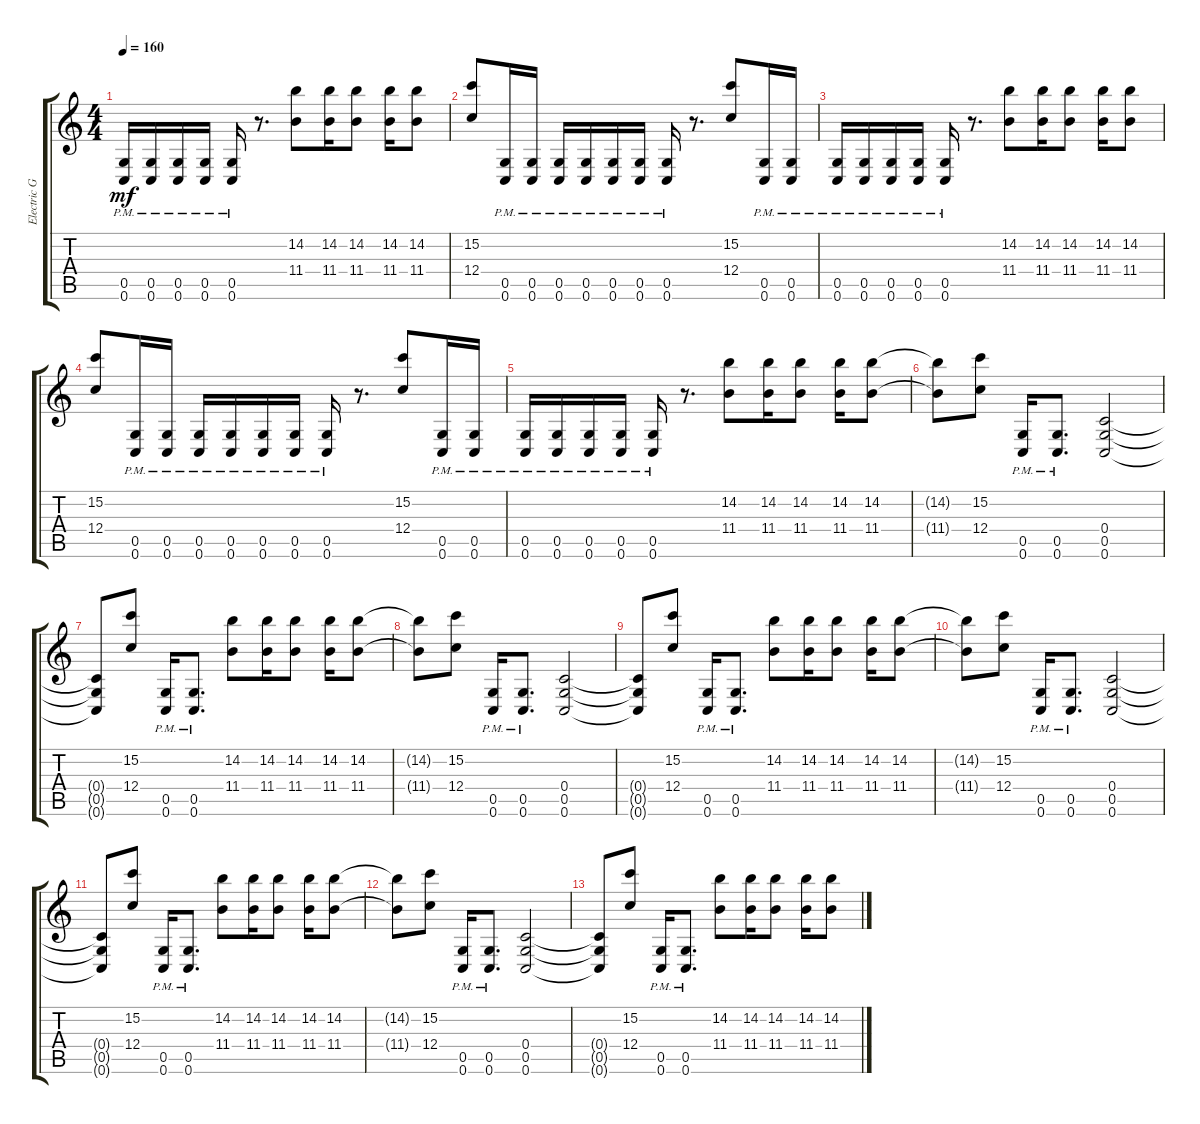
\track ("Electric Guitar" "Electric G") {instrument distortionguitar}
\staff {score tabs}
\tuning (D4 A3 F3 C3 G2 C2) {hide}
\ts (4 4)
\tempo 160
\clef g2
\ks c
(0.5{pm} 0.6{pm}).16{dy mf} (0.5{pm} 0.6{pm}).16 (0.5{pm} 0.6{pm}).16 (0.5{pm} 0.6{pm}).16 (0.5{pm} 0.6{pm}).16 r.8{d} (14.2 11.4).8 (14.2 11.4).16 (14.2 11.4).8 (14.2 11.4).16 (14.2 11.4).8 |
(15.2 12.4).8 (0.5{pm} 0.6{pm}).16 (0.5{pm} 0.6{pm}).16 (0.5{pm} 0.6{pm}).16 (0.5{pm} 0.6{pm}).16 (0.5{pm} 0.6{pm}).16 (0.5{pm} 0.6{pm}).16 (0.5{pm} 0.6{pm}).16 r.8{d} (15.2 12.4).8 (0.5{pm} 0.6{pm}).16 (0.5{pm} 0.6{pm}).16 |
(0.5{pm} 0.6{pm}).16 (0.5{pm} 0.6{pm}).16 (0.5{pm} 0.6{pm}).16 (0.5{pm} 0.6{pm}).16 (0.5{pm} 0.6{pm}).16 r.8{d} (14.2 11.4).8 (14.2 11.4).16 (14.2 11.4).8 (14.2 11.4).16 (14.2 11.4).8 |
(15.2 12.4).8 (0.5{pm} 0.6{pm}).16 (0.5{pm} 0.6{pm}).16 (0.5{pm} 0.6{pm}).16 (0.5{pm} 0.6{pm}).16 (0.5{pm} 0.6{pm}).16 (0.5{pm} 0.6{pm}).16 (0.5{pm} 0.6{pm}).16 r.8{d} (15.2 12.4).8 (0.5{pm} 0.6{pm}).16 (0.5{pm} 0.6{pm}).16 |
(0.5{pm} 0.6{pm}).16 (0.5{pm} 0.6{pm}).16 (0.5{pm} 0.6{pm}).16 (0.5{pm} 0.6{pm}).16 (0.5{pm} 0.6{pm}).16 r.8{d} (14.2 11.4).8 (14.2 11.4).16 (14.2 11.4).8 (14.2 11.4).16 (14.2 11.4).8 |
(14.2{t} 11.4{t}).8 (15.2 12.4).8 (0.5{pm} 0.6{pm}).16 (0.5{pm} 0.6{pm}).8{d} (0.4 0.5 0.6).2 |
(0.4{t} 0.5{t} 0.6{t}).8 (15.2 12.4).8 (0.5{pm} 0.6{pm}).16 (0.5{pm} 0.6{pm}).8{d} (14.2 11.4).8 (14.2 11.4).16 (14.2 11.4).8 (14.2 11.4).16 (14.2 11.4).8 |
(14.2{t} 11.4{t}).8 (15.2 12.4).8 (0.5{pm} 0.6{pm}).16 (0.5{pm} 0.6{pm}).8{d} (0.4 0.5 0.6).2 |
(0.4{t} 0.5{t} 0.6{t}).8 (15.2 12.4).8 (0.5{pm} 0.6{pm}).16 (0.5{pm} 0.6{pm}).8{d} (14.2 11.4).8 (14.2 11.4).16 (14.2 11.4).8 (14.2 11.4).16 (14.2 11.4).8 |
(14.2{t} 11.4{t}).8 (15.2 12.4).8 (0.5{pm} 0.6{pm}).16 (0.5{pm} 0.6{pm}).8{d} (0.4 0.5 0.6).2 |
(0.4{t} 0.5{t} 0.6{t}).8 (15.2 12.4).8 (0.5{pm} 0.6{pm}).16 (0.5{pm} 0.6{pm}).8{d} (14.2 11.4).8 (14.2 11.4).16 (14.2 11.4).8 (14.2 11.4).16 (14.2 11.4).8 |
(14.2{t} 11.4{t}).8 (15.2 12.4).8 (0.5{pm} 0.6{pm}).16 (0.5{pm} 0.6{pm}).8{d} (0.4 0.5 0.6).2 |
(0.4{t} 0.5{t} 0.6{t}).8 (15.2 12.4).8 (0.5{pm} 0.6{pm}).16 (0.5{pm} 0.6{pm}).8{d} (14.2 11.4).8 (14.2 11.4).16 (14.2 11.4).8 (14.2 11.4).16 (14.2 11.4).8
